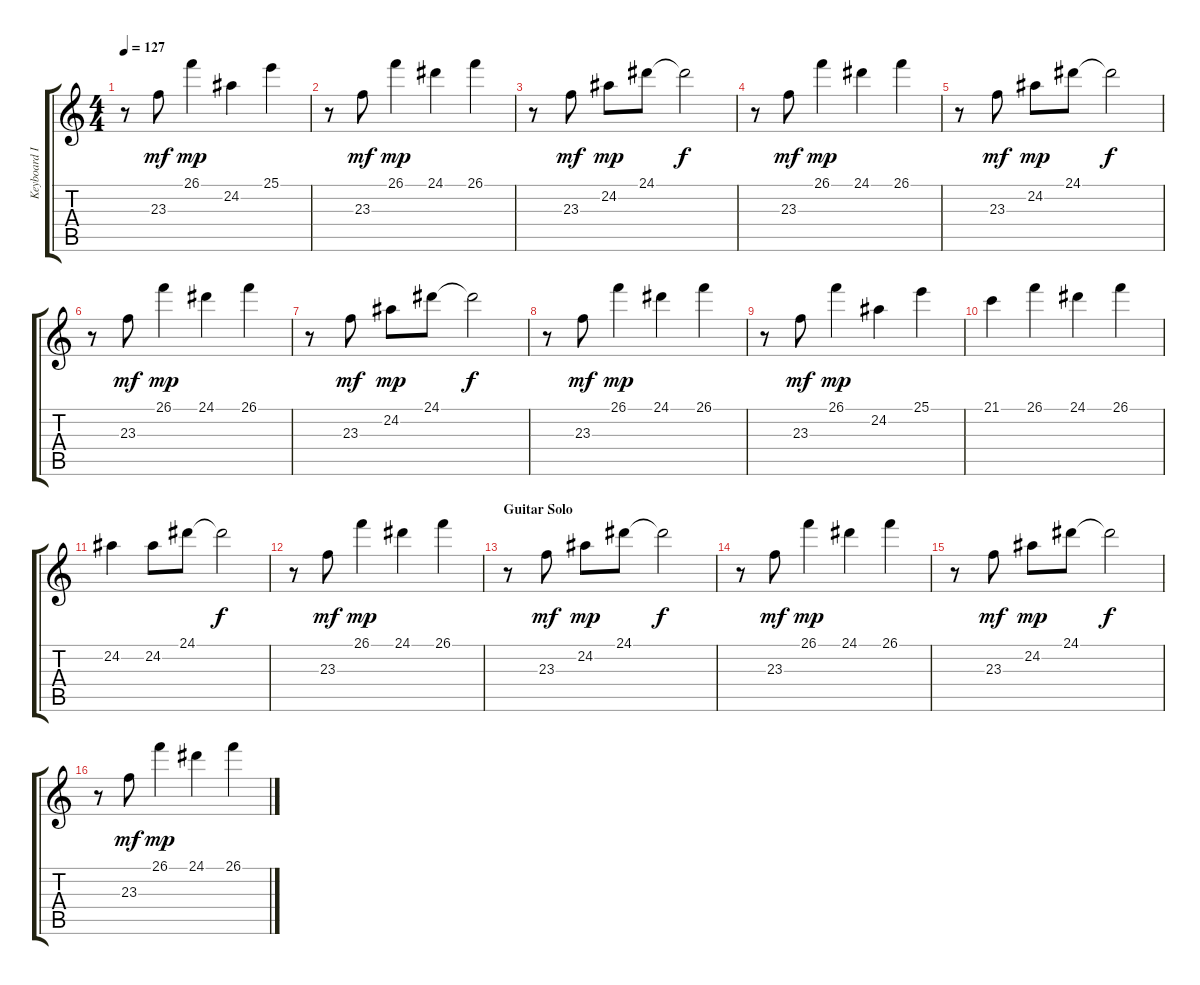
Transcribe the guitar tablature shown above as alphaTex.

\track ("Keyboard I" "Keyboard I") {instrument lead1square}
\staff {score tabs}
\tuning (Eb4 Bb3 Gb3 Db3 Ab2 Eb2) {hide}
\ts (4 4)
\tempo 127
\clef g2
\ks c
r.8{dy mp} 23.3.8{dy mf} 26.1.4{dy mp} 24.2.4 25.1.4 |
r.8 23.3.8{dy mf} 26.1.4{dy mp} 24.1.4 26.1.4 |
r.8 23.3.8{dy mf} 24.2.8{dy mp} 24.1.8 24.1{t}.2{dy f} |
r.8 23.3.8{dy mf} 26.1.4{dy mp} 24.1.4 26.1.4 |
r.8 23.3.8{dy mf} 24.2.8{dy mp} 24.1.8 24.1{t}.2{dy f} |
r.8 23.3.8{dy mf} 26.1.4{dy mp} 24.1.4 26.1.4 |
r.8 23.3.8{dy mf} 24.2.8{dy mp} 24.1.8 24.1{t}.2{dy f} |
r.8 23.3.8{dy mf} 26.1.4{dy mp} 24.1.4 26.1.4 |
r.8 23.3.8{dy mf} 26.1.4{dy mp} 24.2.4 25.1.4 |
21.1.4 26.1.4 24.1.4 26.1.4 |
24.2.4 24.2.8 24.1.8 24.1{t}.2{dy f} |
r.8 23.3.8{dy mf} 26.1.4{dy mp} 24.1.4 26.1.4 |
\section ("" "Guitar Solo")
r.8 23.3.8{dy mf} 24.2.8{dy mp} 24.1.8 24.1{t}.2{dy f} |
r.8 23.3.8{dy mf} 26.1.4{dy mp} 24.1.4 26.1.4 |
r.8 23.3.8{dy mf} 24.2.8{dy mp} 24.1.8 24.1{t}.2{dy f} |
r.8 23.3.8{dy mf} 26.1.4{dy mp} 24.1.4 26.1.4
